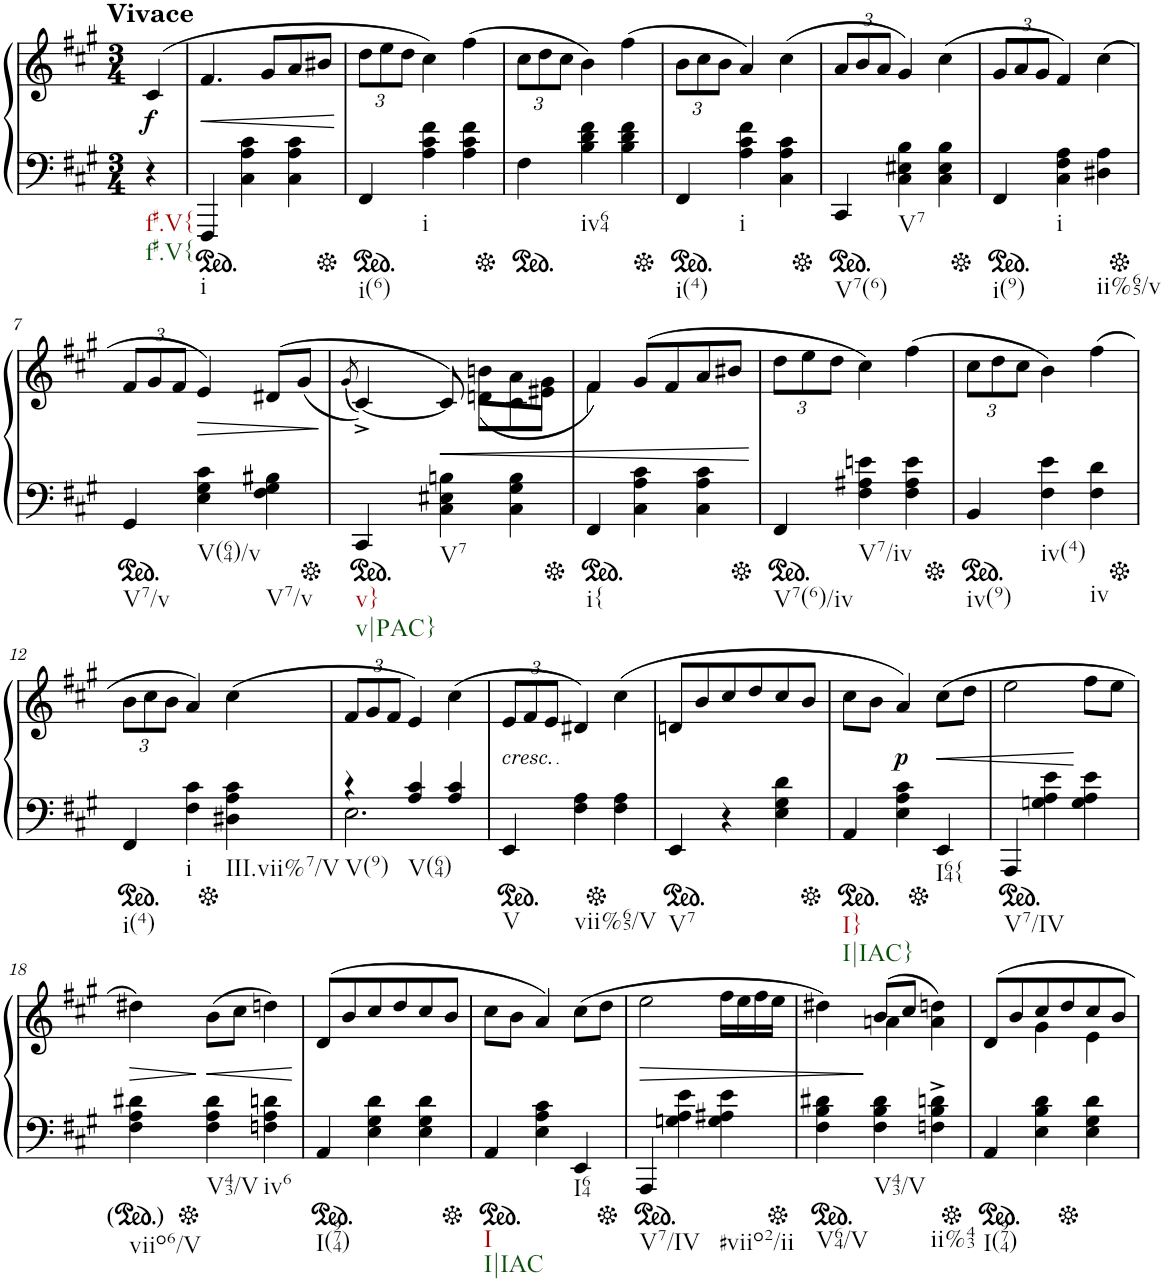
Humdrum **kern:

**kern	**kern	**dynam
*part2	*part1	*part1
*staff2	*staff1	*staff1
*I"Piano	*I"Piano	*
*I'Pno	*I'Pno	*
*clefF4	*clefG2	*
*k[f#c#g#]	*k[f#c#g#]	*
*f#:	*f#:	*
*M3/4	*M3/4	*
=	=	=
!	!LO:TX:a:B:t=Vivace	!
!LO:TX:b:t=f#.V{	!	!
!LO:TX:b:t=f#.V{	!	!
!	!	!LO:DY:b
4r	(4c#/	f
=1	=1	=1
*ped	*	*
!LO:TX:b:t=i	!	!
!	!	!LO:HP:b
4FFF#/	4.f#/	<
4C#\ 4A\ 4c#\	.	.
.	8g#/L	.
4C#\ 4A\ 4c#\	8a/	.
.	8b#X/J	.
.	.	[
=2	=2	=2
*Xped	*	*
*ped	*	*
*	*Xbrackettup	*
!LO:TX:b:t=i(6)	!	!
4FF#/	12dd\L	.
.	12ee\	.
.	12dd\J	.
!LO:TX:b:t=i	!	!
4A\ 4c#\ 4f#\	4cc#\)	.
4A\ 4c#\ 4f#\	(4ff#\	.
=3	=3	=3
*Xped	*	*
*ped	*	*
4F#\	12cc#\L	.
.	12dd\	.
.	12cc#\J	.
!LO:TX:b:t=iv64	!	!
4B\ 4d\ 4f#\	4b\)	.
4B\ 4d\ 4f#\	(4ff#\	.
=4	=4	=4
*Xped	*	*
*ped	*	*
!LO:TX:b:t=i(4)	!	!
4FF#/	12b\L	.
.	12cc#\	.
.	12b\J	.
!LO:TX:b:t=i	!	!
4A\ 4c#\ 4f#\	4a/)	.
4C#\ 4A\ 4c#\	(4cc#\	.
=5	=5	=5
*Xped	*	*
*ped	*	*
!LO:TX:b:t=V7(6)	!	!
4CC#/	12a/L	.
.	12b/	.
.	12a/J	.
!LO:TX:b:t=V7	!	!
4C#\ 4E#X\ 4B\	4g#/)	.
4C#\ 4E#\ 4B\	(4cc#\	.
=6	=6	=6
*Xped	*	*
*ped	*	*
!LO:TX:b:t=i(9)	!	!
4FF#/	12g#/L	.
.	12a/	.
.	12g#/J	.
!LO:TX:b:t=i	!	!
4C#\ 4F#\ 4A\	4f#/)	.
!LO:TX:b:t=ii%65/v	!	!
4D#X\ 4A\	(4cc#\	.
!!LO:LB:g=z
=7	=7	=7
*Xped	*	*
*ped	*	*
!LO:TX:b:t=V7/v	!	!
4GG#/	12f#/L	.
.	12g#/	.
.	12f#/J	.
!LO:TX:b:t=V(64)/v	!	!
!	!	!LO:HP:b
4E\ 4G#\ 4c#\	4e/)	>
!LO:TX:b:t=V7/v	!	!
4F#\ 4G#\ 4B#X\	(>8d#X/L	.
.	(8g#/J	.
.	.	]
=8	=8	=8
.	(8qg#/	.
*Xped	*	*
*ped	*	*
*	*^	*
!LO:TX:b:t=v}	!	!	!
!LO:TX:b:t=v|PAC}	!	!	!
4CC#/	[4c#^/))	4.ryy	.
!LO:TX:b:t=V7	!	!	!
!	!	!	!LO:HP:b
4C#\ 4E#X\ 4Bn\	8c#/])	.	<
.	8dn\L	(8bn\L	.
4C#\ 4G#\ 4B\	8c#\	8a\	.
.	8e#X\J	8g#\J	.
=9	=9	=9	=9
*Xped	*	*	*
*ped	*	*	*
!LO:TX:b:t=i{	!	!	!
4FF#/	4f#/)	4f#\	.
4C#\ 4A\ 4c#\	(>8g#/L	2ryy	.
.	8f#/	.	.
4C#\ 4A\ 4c#\	8a/	.	.
.	8b#X/J	.	.
*	*v	*v	*
.	.	[
=10	=10	=10
*Xped	*	*
*ped	*	*
!LO:TX:b:t=V7(6)/iv	!	!
4FF#/	12dd\L	.
.	12ee\	.
.	12dd\J	.
!LO:TX:b:t=V7/iv	!	!
4F#\ 4A#X\ 4en\	4cc#\)	.
4F#\ 4A#\ 4e\	(4ff#\	.
=11	=11	=11
*Xped	*	*
*ped	*	*
!LO:TX:b:t=iv(9)	!	!
4BB/	12cc#\L	.
.	12dd\	.
.	12cc#\J	.
!LO:TX:b:t=iv(4)	!	!
4F#\ 4e\	4b\)	.
!LO:TX:b:t=iv	!	!
4F#\ 4d\	(4ff#\	.
!!LO:LB:g=z
=12	=12	=12
*Xped	*	*
*ped	*	*
!LO:TX:b:t=i(4)	!	!
4FF#/	12b\L	.
.	12cc#\	.
.	12b\J	.
!LO:TX:b:t=i	!	!
4F#\ 4c#\	4a/)	.
*Xped	*	*
!LO:TX:b:t=III.vii%7/V	!	!
4D#X\ 4A\ 4c#\	(4cc#\	.
=13	=13	=13
*^	*	*
!LO:TX:b:t=V(9)	!	!	!
4r	2.E\	12f#/L	.
.	.	12g#/	.
.	.	12f#/J	.
!LO:TX:b:t=V(64)	!	!	!
4A/ 4c#/	.	4e/)	.
4A/ 4c#/	.	(4cc#\	.
*v	*v	*	*
=14	=14	=14
*ped	*	*
!	!LO:TX:b:i:t=cresc.	!
!LO:TX:b:t=V	!	!
4EE/	12e/L	.
.	12f#/	.
.	12e/J	.
!LO:TX:b:t=vii%65/V	!	!
4F#\ 4A\	4d#X/)	.
*Xped	*	*
4F#\ 4A\	(4cc#\	.
=15	=15	=15
*ped	*	*
!LO:TX:b:t=V7	!	!
4EE/	8dn/L	.
.	8b/	.
4r	8cc#/	.
.	8dd/	.
4E\ 4G#\ 4d\	8cc#/	.
.	8b/J	.
=16	=16	=16
*Xped	*	*
*ped	*	*
!LO:TX:b:t=I}	!	!
!LO:TX:b:t=I|IAC}	!	!
4AA/	8cc#\L	.
.	8b\J	.
!	!	!LO:DY:b
4E\ 4A\ 4c#\	4a/)	p
*Xped	*	*
!LO:TX:b:t=I64{	!	!
!	!	!LO:HP:b
4EE/	(8cc#\L	<
.	8dd\J	.
=17	=17	=17
*ped	*	*
!LO:TX:b:t=V7/IV	!	!
4AAA/	2ee\	.
4Gn\ 4A\ 4e\	.	.
4G\ 4A\ 4e\	8ff#\L	[
.	8ee\J	.
!!LO:LB:g=z
=18	=18	=18
!LO:TX:b:t=viio6/V	!	!
!	!	!LO:HP:b
4F#\ 4A\ 4d#X\	4dd#X\)	>
*Xped	*	*
!LO:TX:b:t=V43/V	!	!
!	!	!LO:HP:n=1:b
4F#\ 4A\ 4d#\	(8b\L	] <
.	8cc#\J	.
!LO:TX:b:t=iv6	!	!
4Fn\ 4A\ 4dn\	4ddn\)	.
.	.	[
=19	=19	=19
*ped	*	*
!LO:TX:b:t=I(974)	!	!
4AA/	(8d/L	.
.	8b/	.
4E\ 4G#\ 4d\	8cc#/	.
.	8dd/	.
4E\ 4G#\ 4d\	8cc#/	.
.	8b/J	.
=20	=20	=20
*Xped	*	*
*ped	*	*
!LO:TX:b:t=I	!	!
!LO:TX:b:t=I|IAC	!	!
4AA/	8cc#\L	.
.	8b\J	.
4E\ 4A\ 4c#\	4a/)	.
!LO:TX:b:t=I64	!	!
4EE/	(8cc#\L	.
.	8dd\J	.
=21	=21	=21
*Xped	*	*
*ped	*	*
!LO:TX:b:t=V7/IV	!	!
!	!	!LO:HP:b
4AAA/	2ee\	>
4Gn\ 4A\ 4e\	.	.
!LO:TX:b:t=#viio2/ii	!	!
4G\ 4A#X\ 4e\	16ff#\LL	.
.	16ee\	.
.	16ff#\	.
.	16ee\JJ	.
=22	=22	=22
*Xped	*	*
*ped	*	*
*	*^	*
!LO:TX:b:t=V64/V	!	!	!
4F#\ 4B\ 4d#X\	4dd#X\)	4ryy	.
!LO:TX:b:t=V43/V	!	!	!
4F#\ 4B\ 4d#\	(8b/L	4an\	]
.	8cc#/J	.	.
!LO:TX:b:t=ii%43	!	!	!
4Fn\^ 4B\^ 4dn\^	4a\ 4ddn\)	4ryy	.
=23	=23	=23	=23
*Xped	*	*	*
*ped	*	*	*
!LO:TX:b:t=I(974)	!	!	!
4AA/	8d/L	4ryy	.
.	8b/	.	.
4E\ 4B\ 4d\	8cc#/	4g#\	.
.	8dd/	.	.
*Xped	*	*	*
4E\ 4G#\ 4d\	8cc#/	4e\	.
.	8b/J	.	.
*	*v	*v	*
=	=	=
*-	*-	*-
